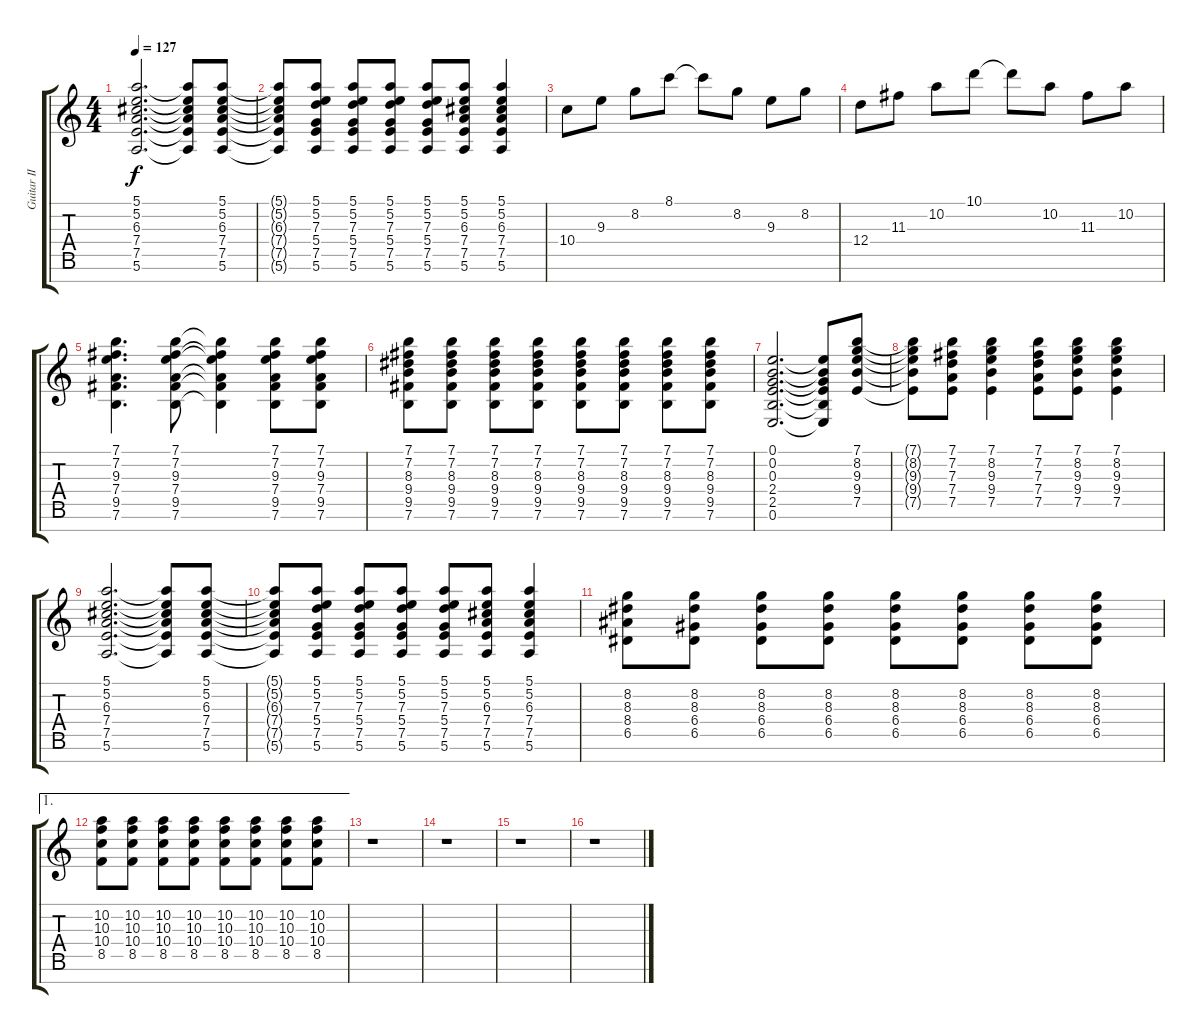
\track ("Guitar II" "Guitar II") {instrument distortionguitar}
\staff {score tabs}
\tuning (E4 B3 G3 D3 A2 E2 B1) {hide}
\ts (4 4)
\tempo 127
\clef g2
\ks c
(5.1 5.2 6.3 7.4 7.5 5.6).2{d dy f} (5.1{t} 5.2{t} 6.3{t} 7.4{t} 7.5{t} 5.6{t}).8 (5.1 5.2 6.3 7.4 7.5 5.6).8 |
(5.1{t} 5.2{t} 6.3{t} 7.4{t} 7.5{t} 5.6{t}).8 (5.1 5.2 7.3 5.4 7.5 5.6).8 (5.1 5.2 7.3 5.4 7.5 5.6).8 (5.1 5.2 7.3 5.4 7.5 5.6).8 (5.1 5.2 7.3 5.4 7.5 5.6).8 (5.1 5.2 6.3 7.4 7.5 5.6).8 (5.1 5.2 6.3 7.4 7.5 5.6).4 |
10.4.8 9.3.8 8.2.8 8.1.8 8.1{t}.8 8.2.8 9.3.8 8.2.8 |
12.4.8 11.3.8 10.2.8 10.1.8 10.1{t}.8 10.2.8 11.3.8 10.2.8 |
(7.1 7.2 9.3 7.4 9.5 7.6).4{d} (7.1 7.2 9.3 7.4 9.5 7.6).8 (7.1{t} 7.2{t} 9.3{t} 7.4{t} 9.5{t} 7.6{t}).4 (7.1 7.2 9.3 7.4 9.5 7.6).8 (7.1 7.2 9.3 7.4 9.5 7.6).8 |
(7.1 7.2 8.3 9.4 9.5 7.6).8 (7.1 7.2 8.3 9.4 9.5 7.6).8 (7.1 7.2 8.3 9.4 9.5 7.6).8 (7.1 7.2 8.3 9.4 9.5 7.6).8 (7.1 7.2 8.3 9.4 9.5 7.6).8 (7.1 7.2 8.3 9.4 9.5 7.6).8 (7.1 7.2 8.3 9.4 9.5 7.6).8 (7.1 7.2 8.3 9.4 9.5 7.6).8 |
(0.1 0.2 0.3 2.4 2.5 0.6).2{d} (0.1{t} 0.2{t} 0.3{t} 2.4{t} 2.5{t} 0.6{t}).8 (7.1 8.2 9.3 9.4 7.5).8 |
(7.1{t} 8.2{t} 9.3{t} 9.4{t} 7.5{t}).8 (7.1 7.2 7.3 7.4 7.5).8 (7.1 8.2 9.3 9.4 7.5).4 (7.1 7.2 7.3 7.4 7.5).8 (7.1 8.2 9.3 9.4 7.5).8 (7.1 8.2 9.3 9.4 7.5).4 |
(5.1 5.2 6.3 7.4 7.5 5.6).2{d} (5.1{t} 5.2{t} 6.3{t} 7.4{t} 7.5{t} 5.6{t}).8 (5.1 5.2 6.3 7.4 7.5 5.6).8 |
(5.1{t} 5.2{t} 6.3{t} 7.4{t} 7.5{t} 5.6{t}).8 (5.1 5.2 7.3 5.4 7.5 5.6).8 (5.1 5.2 7.3 5.4 7.5 5.6).8 (5.1 5.2 7.3 5.4 7.5 5.6).8 (5.1 5.2 7.3 5.4 7.5 5.6).8 (5.1 5.2 6.3 7.4 7.5 5.6).8 (5.1 5.2 6.3 7.4 7.5 5.6).4 |
(8.2 8.3 8.4 6.5).8 (8.2 8.3 6.4 6.5).8 (8.2 8.3 6.4 6.5).8 (8.2 8.3 6.4 6.5).8 (8.2 8.3 6.4 6.5).8 (8.2 8.3 6.4 6.5).8 (8.2 8.3 6.4 6.5).8 (8.2 8.3 6.4 6.5).8 |
\ae 1
(10.2 10.3 10.4 8.5).8 (10.2 10.3 10.4 8.5).8 (10.2 10.3 10.4 8.5).8 (10.2 10.3 10.4 8.5).8 (10.2 10.3 10.4 8.5).8 (10.2 10.3 10.4 8.5).8 (10.2 10.3 10.4 8.5).8 (10.2 10.3 10.4 8.5).8 |
r.1 |
r.1 |
r.1 |
r.1
